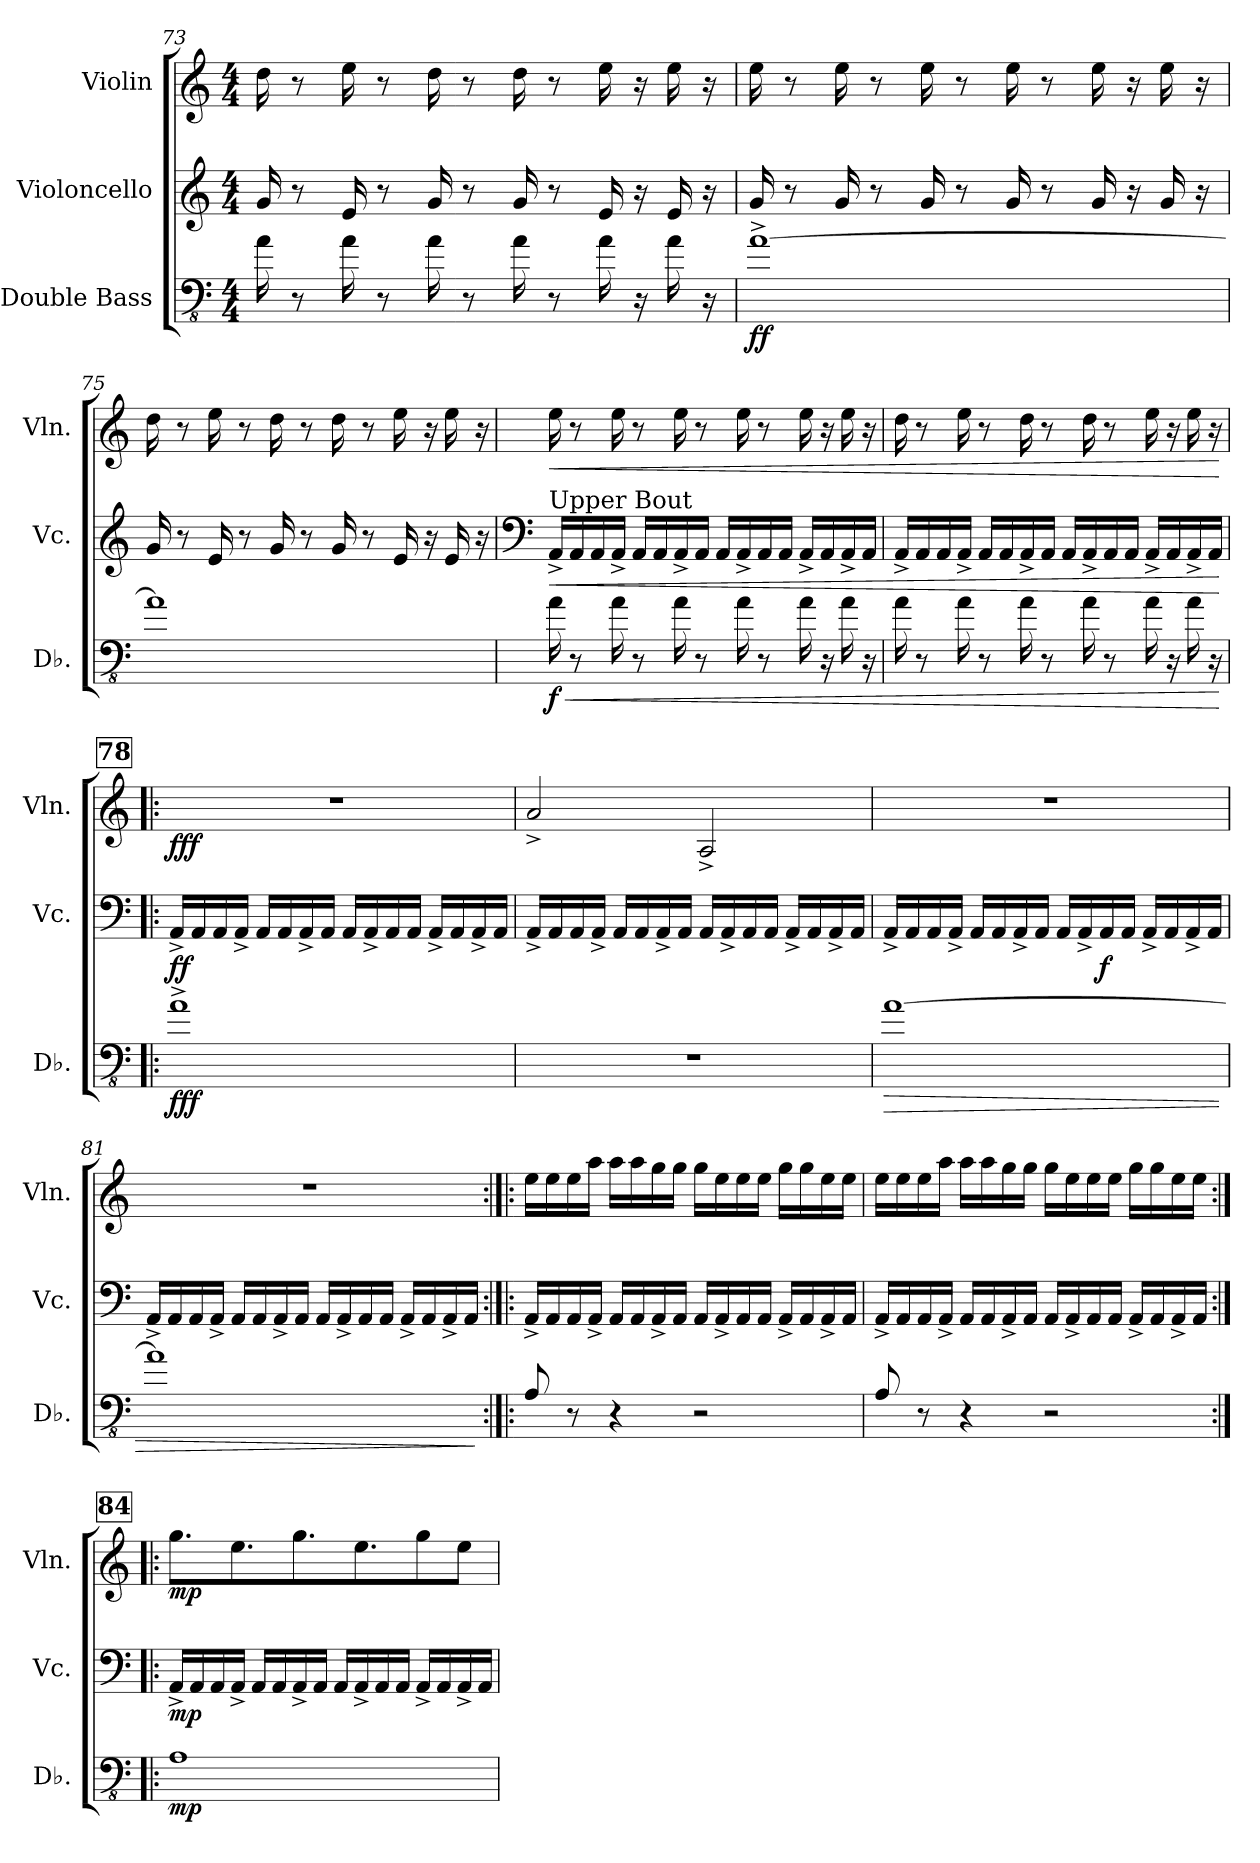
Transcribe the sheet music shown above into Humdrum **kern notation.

**kern	**dynam	**kern	**dynam	**kern	**dynam
*part3	*part3	*part2	*part2	*part1	*part1
*staff3	*staff3	*staff2	*staff2	*staff1	*staff1
*I"Double Bass	*	*I"Violoncello	*	*I"Violin	*
*I'Db.	*	*I'Vc.	*	*I'Vln.	*
*clefFv4	*	*clefG2	*	*clefG2	*
*ITrd7c12	*	*	*	*	*
*k[]	*	*k[]	*	*k[]	*
*M4/4	*	*M4/4	*	*M4/4	*
=73	=73	=73	=73	=73	=73
16AA\	.	16g/	.	16dd\	.
8r	.	8r	.	8r	.
16AA\	.	16e/	.	16ee\	.
8r	.	8r	.	8r	.
16AA\	.	16g/	.	16dd\	.
8r	.	8r	.	8r	.
16AA\	.	16g/	.	16dd\	.
8r	.	8r	.	8r	.
16AA\	.	16e/	.	16ee\	.
16r	.	16r	.	16r	.
16AA\	.	16e/	.	16ee\	.
16r	.	16r	.	16r	.
=74	=74	=74	=74	=74	=74
!	!LO:DY:b	!	!	!	!
[1AA^	ff	16g/	.	16ee\	.
.	.	8r	.	8r	.
.	.	16g/	.	16ee\	.
.	.	8r	.	8r	.
.	.	16g/	.	16ee\	.
.	.	8r	.	8r	.
.	.	16g/	.	16ee\	.
.	.	8r	.	8r	.
.	.	16g/	.	16ee\	.
.	.	16r	.	16r	.
.	.	16g/	.	16ee\	.
.	.	16r	.	16r	.
!!LO:LB:g=z
=75	=75	=75	=75	=75	=75
1AA]	.	16g/	.	16dd\	.
.	.	8r	.	8r	.
.	.	16e/	.	16ee\	.
.	.	8r	.	8r	.
.	.	16g/	.	16dd\	.
.	.	8r	.	8r	.
.	.	16g/	.	16dd\	.
.	.	8r	.	8r	.
.	.	16e/	.	16ee\	.
.	.	16r	.	16r	.
.	.	16e/	.	16ee\	.
.	.	16r	.	16r	.
=76	=76	=76	=76	=76	=76
*	*	*clefF4	*	*	*
!	!	!LO:TX:a:t=Upper Bout	!	!	!
!	!LO:HP:b	!	!LO:HP:b	!	!LO:HP:b
!	!LO:DY:n=1:b	!	!	!	!
16AA\	< f	16AA^/LL	<	16ee\	<
8r	.	16AA/	.	8r	.
.	.	16AA/	.	.	.
16AA\	.	16AA^/JJ	.	16ee\	.
8r	.	16AA/LL	.	8r	.
.	.	16AA/	.	.	.
16AA\	.	16AA^/	.	16ee\	.
8r	.	16AA/JJ	.	8r	.
.	.	16AA/LL	.	.	.
16AA\	.	16AA^/	.	16ee\	.
8r	.	16AA/	.	8r	.
.	.	16AA/JJ	.	.	.
16AA\	.	16AA^/LL	.	16ee\	.
16r	.	16AA/	.	16r	.
16AA\	.	16AA^/	.	16ee\	.
16r	.	16AA/JJ	.	16r	.
!!LO:PB:g=z
=77	=77	=77	=77	=77	=77
16AA\	.	16AA^/LL	.	16dd\	.
8r	.	16AA/	.	8r	.
.	.	16AA/	.	.	.
16AA\	.	16AA^/JJ	.	16ee\	.
8r	.	16AA/LL	.	8r	.
.	.	16AA/	.	.	.
16AA\	.	16AA^/	.	16dd\	.
8r	.	16AA/JJ	.	8r	.
.	.	16AA/LL	.	.	.
16AA\	.	16AA^/	.	16dd\	.
8r	.	16AA/	.	8r	.
.	.	16AA/JJ	.	.	.
16AA\	.	16AA^/LL	.	16ee\	.
16r	.	16AA/	.	16r	.
16AA\	.	16AA^/	.	16ee\	.
16r	.	16AA/JJ	.	16r	.
.	[	.	[	.	[
!!LO:REH:place=s1:a:B:fs=14:t=78
=78!|:	=78!|:	=78!|:	=78!|:	=78!|:	=78!|:
!	!LO:DY:b	!	!LO:DY:b	!	!LO:DY:b
1AA^	fff	16AA^/LL	ff	1r	fff
.	.	16AA/	.	.	.
.	.	16AA/	.	.	.
.	.	16AA^/JJ	.	.	.
.	.	16AA/LL	.	.	.
.	.	16AA/	.	.	.
.	.	16AA^/	.	.	.
.	.	16AA/JJ	.	.	.
.	.	16AA/LL	.	.	.
.	.	16AA^/	.	.	.
.	.	16AA/	.	.	.
.	.	16AA/JJ	.	.	.
.	.	16AA^/LL	.	.	.
.	.	16AA/	.	.	.
.	.	16AA^/	.	.	.
.	.	16AA/JJ	.	.	.
!!LO:LB:g=z
=79	=79	=79	=79	=79	=79
1r	.	16AA^/LL	.	2a^/	.
.	.	16AA/	.	.	.
.	.	16AA/	.	.	.
.	.	16AA^/JJ	.	.	.
.	.	16AA/LL	.	.	.
.	.	16AA/	.	.	.
.	.	16AA^/	.	.	.
.	.	16AA/JJ	.	.	.
.	.	16AA/LL	.	2A^/	.
.	.	16AA^/	.	.	.
.	.	16AA/	.	.	.
.	.	16AA/JJ	.	.	.
.	.	16AA^/LL	.	.	.
.	.	16AA/	.	.	.
.	.	16AA^/	.	.	.
.	.	16AA/JJ	.	.	.
=80	=80	=80	=80	=80	=80
!	!LO:HP:b	!	!	!	!
[1AA	>	16AA^/LL	.	1r	.
.	.	16AA/	.	.	.
.	.	16AA/	.	.	.
.	.	16AA^/JJ	.	.	.
.	.	16AA/LL	.	.	.
.	.	16AA/	.	.	.
.	.	16AA^/	.	.	.
.	.	16AA/JJ	.	.	.
.	.	16AA/LL	.	.	.
.	.	16AA^/	.	.	.
!	!	!	!LO:DY:b	!	!
.	.	16AA/	f	.	.
.	.	16AA/JJ	.	.	.
.	.	16AA^/LL	.	.	.
.	.	16AA/	.	.	.
.	.	16AA^/	.	.	.
.	.	16AA/JJ	.	.	.
!!LO:LB:g=z
=81	=81	=81	=81	=81	=81
1AA]	.	16AA^/LL	.	1r	.
.	.	16AA/	.	.	.
.	.	16AA/	.	.	.
.	.	16AA^/JJ	.	.	.
.	.	16AA/LL	.	.	.
.	.	16AA/	.	.	.
.	.	16AA^/	.	.	.
.	.	16AA/JJ	.	.	.
.	.	16AA/LL	.	.	.
.	.	16AA^/	.	.	.
.	.	16AA/	.	.	.
.	.	16AA/JJ	.	.	.
.	.	16AA^/LL	.	.	.
.	.	16AA/	.	.	.
.	.	16AA^/	.	.	.
.	.	16AA/JJ	.	.	.
.	]	.	.	.	.
=82:|!|:	=82:|!|:	=82:|!|:	=82:|!|:	=82:|!|:	=82:|!|:
8AAA/	.	16AA^/LL	.	16ee\LL	.
.	.	16AA/	.	16ee\	.
8r	.	16AA/	.	16ee\	.
.	.	16AA^/JJ	.	16aa\JJ	.
4r	.	16AA/LL	.	16aa\LL	.
.	.	16AA/	.	16aa\	.
.	.	16AA^/	.	16gg\	.
.	.	16AA/JJ	.	16gg\JJ	.
2r	.	16AA/LL	.	16gg\LL	.
.	.	16AA^/	.	16ee\	.
.	.	16AA/	.	16ee\	.
.	.	16AA/JJ	.	16ee\JJ	.
.	.	16AA^/LL	.	16gg\LL	.
.	.	16AA/	.	16gg\	.
.	.	16AA^/	.	16ee\	.
.	.	16AA/JJ	.	16ee\JJ	.
!!LO:LB:g=z
=83	=83	=83	=83	=83	=83
8AAA/	.	16AA^/LL	.	16ee\LL	.
.	.	16AA/	.	16ee\	.
8r	.	16AA/	.	16ee\	.
.	.	16AA^/JJ	.	16aa\JJ	.
4r	.	16AA/LL	.	16aa\LL	.
.	.	16AA/	.	16aa\	.
.	.	16AA^/	.	16gg\	.
.	.	16AA/JJ	.	16gg\JJ	.
2r	.	16AA/LL	.	16gg\LL	.
.	.	16AA^/	.	16ee\	.
.	.	16AA/	.	16ee\	.
.	.	16AA/JJ	.	16ee\JJ	.
.	.	16AA^/LL	.	16gg\LL	.
.	.	16AA/	.	16gg\	.
.	.	16AA^/	.	16ee\	.
.	.	16AA/JJ	.	16ee\JJ	.
!!LO:REH:place=s1:a:B:fs=14:t=84
=84:|!|:	=84:|!|:	=84:|!|:	=84:|!|:	=84:|!|:	=84:|!|:
!	!LO:DY:b	!	!LO:DY:b	!	!LO:DY:b
1AAA	mp	16AA^/LL	mp	8.gg\L	mp
.	.	16AA/	.	.	.
.	.	16AA/	.	.	.
.	.	16AA^/JJ	.	8.ee\	.
.	.	16AA/LL	.	.	.
.	.	16AA/	.	.	.
.	.	16AA^/	.	8.gg\	.
.	.	16AA/JJ	.	.	.
.	.	16AA/LL	.	.	.
.	.	16AA^/	.	8.ee\	.
.	.	16AA/	.	.	.
.	.	16AA/JJ	.	.	.
.	.	16AA^/LL	.	8gg\	.
.	.	16AA/	.	.	.
.	.	16AA^/	.	8ee\J	.
.	.	16AA/JJ	.	.	.
=	=	=	=	=	=
*-	*-	*-	*-	*-	*-
